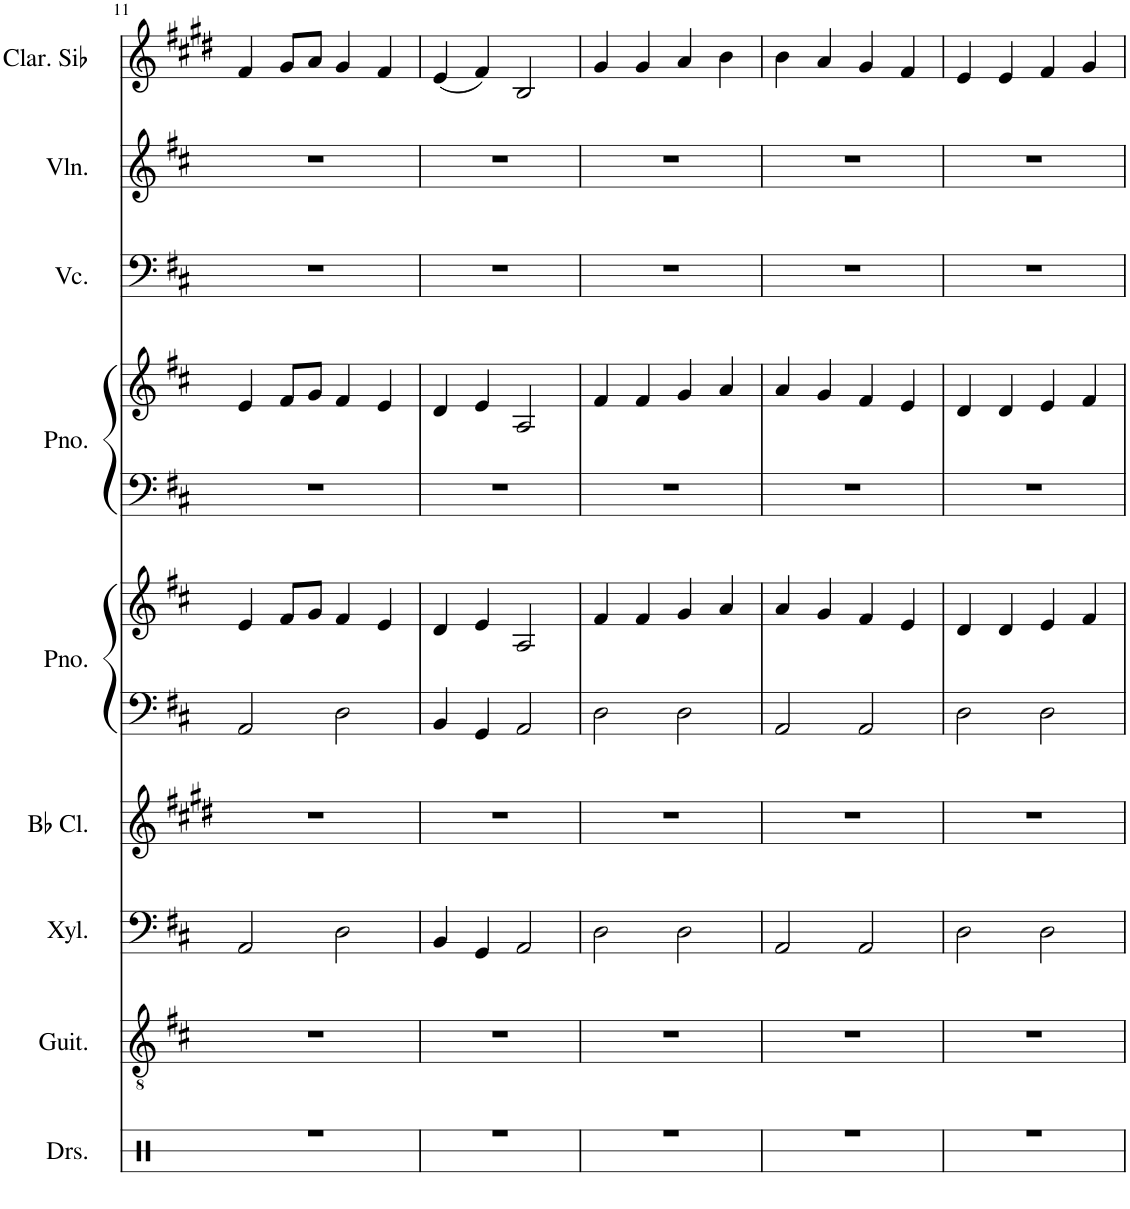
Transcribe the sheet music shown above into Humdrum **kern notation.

**kern	**kern	**kern	**kern	**kern	**kern	**kern	**kern	**kern	**kern	**kern
*part9	*part8	*part7	*part6	*part5	*part5	*part4	*part4	*part3	*part2	*part1
*staff11	*staff10	*staff9	*staff8	*staff7	*staff6	*staff5	*staff4	*staff3	*staff2	*staff1
*I"Drumset	*I"Classical Guitar	*I"Xylophone	*I"Bb Clarinet	*I"Piano	*	*I"Piano	*	*I"Violoncello	*I"Violin	*I"Clarinette en Sib
*I'Drs.	*I'Guit.	*I'Xyl.	*I'Bb Cl.	*I'Pno.	*	*I'Pno.	*	*I'Vc.	*I'Vln.	*I'Clar. Sib
!!LO:PB:g=z
*clefX	*clefGv2	*clefF4	*clefG2	*clefF4	*clefG2	*clefF4	*clefG2	*clefF4	*clefG2	*clefG2
*	*	*Trd-7c-12	*Trd1c2	*	*	*	*	*	*	*Trd1c2
*k[]	*k[f#c#]	*k[f#c#]	*k[f#c#g#d#]	*k[f#c#]	*k[f#c#]	*k[f#c#]	*k[f#c#]	*k[f#c#]	*k[f#c#]	*k[f#c#g#d#]
*M4/4	*M4/4	*M4/4	*M4/4	*M4/4	*M4/4	*M4/4	*M4/4	*M4/4	*M4/4	*M4/4
=11	=11	=11	=11	=11	=11	=11	=11	=11	=11	=11
1r	1r	2AA/	1r	2AA/	4e/	1r	4e/	1r	1r	4f#/
.	.	.	.	.	8f#/L	.	8f#/L	.	.	8g#/L
.	.	.	.	.	8g/J	.	8g/J	.	.	8a/J
.	.	2D\	.	2D\	4f#/	.	4f#/	.	.	4g#/
.	.	.	.	.	4e/	.	4e/	.	.	4f#/
=12	=12	=12	=12	=12	=12	=12	=12	=12	=12	=12
1r	1r	4BB/	1r	4BB/	4d/	1r	4d/	1r	1r	(4e/
.	.	4GG/	.	4GG/	4e/	.	4e/	.	.	4f#/)
.	.	2AA/	.	2AA/	2A/	.	2A/	.	.	2B/
=13	=13	=13	=13	=13	=13	=13	=13	=13	=13	=13
1r	1r	2D\	1r	2D\	4f#/	1r	4f#/	1r	1r	4g#/
.	.	.	.	.	4f#/	.	4f#/	.	.	4g#/
.	.	2D\	.	2D\	4g/	.	4g/	.	.	4a/
.	.	.	.	.	4a/	.	4a/	.	.	4b\
=14	=14	=14	=14	=14	=14	=14	=14	=14	=14	=14
1r	1r	2AA/	1r	2AA/	4a/	1r	4a/	1r	1r	4b\
.	.	.	.	.	4g/	.	4g/	.	.	4a/
.	.	2AA/	.	2AA/	4f#/	.	4f#/	.	.	4g#/
.	.	.	.	.	4e/	.	4e/	.	.	4f#/
=15	=15	=15	=15	=15	=15	=15	=15	=15	=15	=15
1r	1r	2D\	1r	2D\	4d/	1r	4d/	1r	1r	4e/
.	.	.	.	.	4d/	.	4d/	.	.	4e/
.	.	2D\	.	2D\	4e/	.	4e/	.	.	4f#/
.	.	.	.	.	4f#/	.	4f#/	.	.	4g#/
=	=	=	=	=	=	=	=	=	=	=
*-	*-	*-	*-	*-	*-	*-	*-	*-	*-	*-
